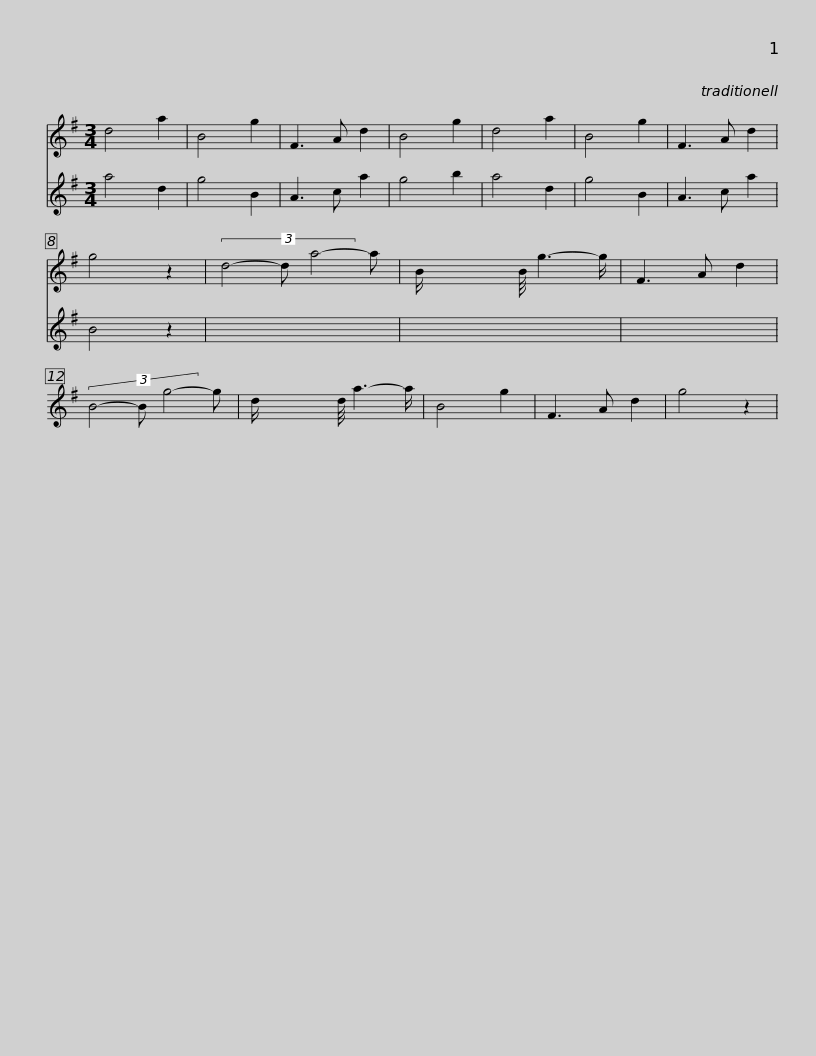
X:1
%%score 1 2
L:1/8
M:3/4
I:linebreak $
K:G
V:1 treble
V:2 treble
V:1
 d4 a2 | B4 g2 | F3 A d2 | B4 g2 | d4 a2 | %5
 B4 g2 | F3 A d2 | g4 z2 | (3d4- d a4- a | B/- x4 B/4 g3- g/ | %10
 F3 A d2 |$ (3B4- B g4- g | d/- x4 d/4 a3- a/ | B4 g2 | F3 A d2 | %15
 g4 z2 | %16
V:2
 a4 d2 | g4 B2 | A3 c a2 | g4 b2 | a4 d2 | %5
 g4 B2 | A3 c a2 | B4 z2 | x7 | x33/4 | %10
 x6 |$ x7 | x33/4 | x6 | x6 | %15
 x6 | %16
